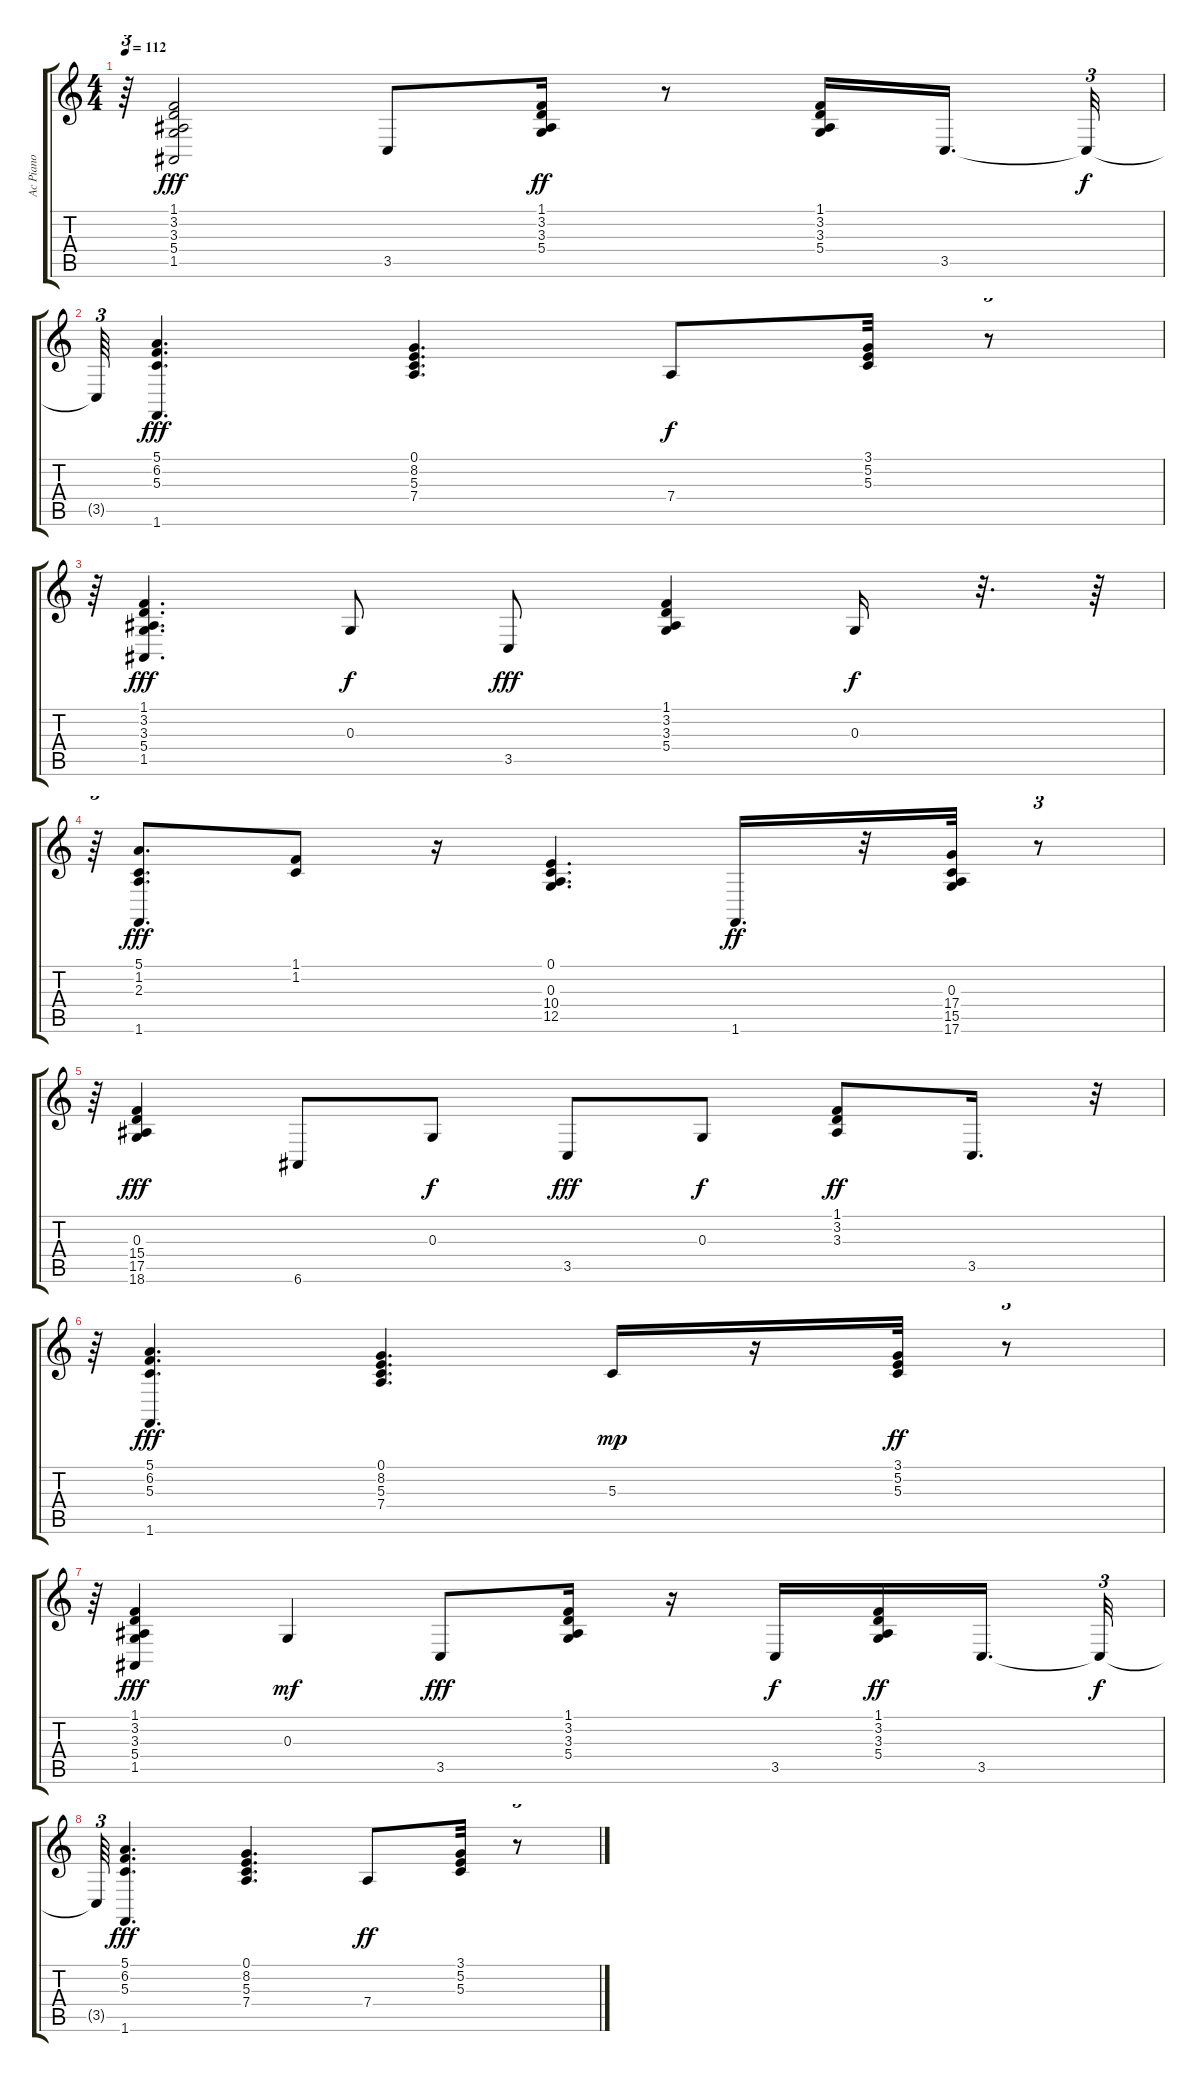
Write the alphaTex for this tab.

\track ("Ac Piano" "Ac Piano") {instrument brightacousticpiano}
\staff {score tabs}
\tuning (E4 B3 G3 D3 A2 E2) {hide}
\ts (4 4)
\tempo 112
\clef g2
\ks c
r.64{tu (3 2) dy ff} (1.1 3.2 3.3 5.4 1.5).2{dy fff} 3.5.8 (1.1 3.2 3.3 5.4).16{dy ff} r.8 (1.1 3.2 3.3 5.4).16 3.5.16{d} 3.5{t}.32{tu (3 2) dy f} |
3.5{t}.64{tu (3 2)} (5.1 6.2 5.3 1.6).4{d dy fff} (0.1 8.2 5.3 7.4).4{d} 7.4.8{dy f} (3.1 5.2 5.3).32 r.8{tu (3 2)} |
r.64{tu (3 2)} (1.1 3.2 3.3 5.4 1.5).4{d dy fff} 0.3.8{dy f} 3.5.8{dy fff} (1.1 3.2 3.3 5.4).4 0.3.16{dy f} r.32{d} r.64 |
r.64{tu (3 2)} (5.1 1.2 2.3 1.6).8{d dy fff} (1.1 1.2).8 r.16 (0.1 0.3 10.4 12.5).4{d} 1.6.16{d dy ff} r.32 (0.3 17.4 15.5 17.6).32 r.8{tu (3 2)} |
r.64{tu (3 2)} (0.3 15.4 17.5 18.6).4{dy fff} 6.6.8 0.3.8{dy f} 3.5.8{dy fff} 0.3.8{dy f} (1.1 3.2 3.3).8{dy ff} 3.5.16{d} r.32{tu (3 2)} |
r.64{tu (3 2)} (5.1 6.2 5.3 1.6).4{d dy fff} (0.1 8.2 5.3 7.4).4{d} 5.3.16{dy mp} r.16 (3.1 5.2 5.3).32{dy ff} r.8{tu (3 2)} |
r.64{tu (3 2)} (1.1 3.2 3.3 5.4 1.5).4{dy fff} 0.3.4{dy mf} 3.5.8{dy fff} (1.1 3.2 3.3 5.4).16 r.16 3.5.16{dy f} (1.1 3.2 3.3 5.4).16{dy ff} 3.5.16{d} 3.5{t}.32{tu (3 2) dy f} |
3.5{t}.64{tu (3 2)} (5.1 6.2 5.3 1.6).4{d dy fff} (0.1 8.2 5.3 7.4).4{d} 7.4.8{dy ff} (3.1 5.2 5.3).32 r.8{tu (3 2)}
